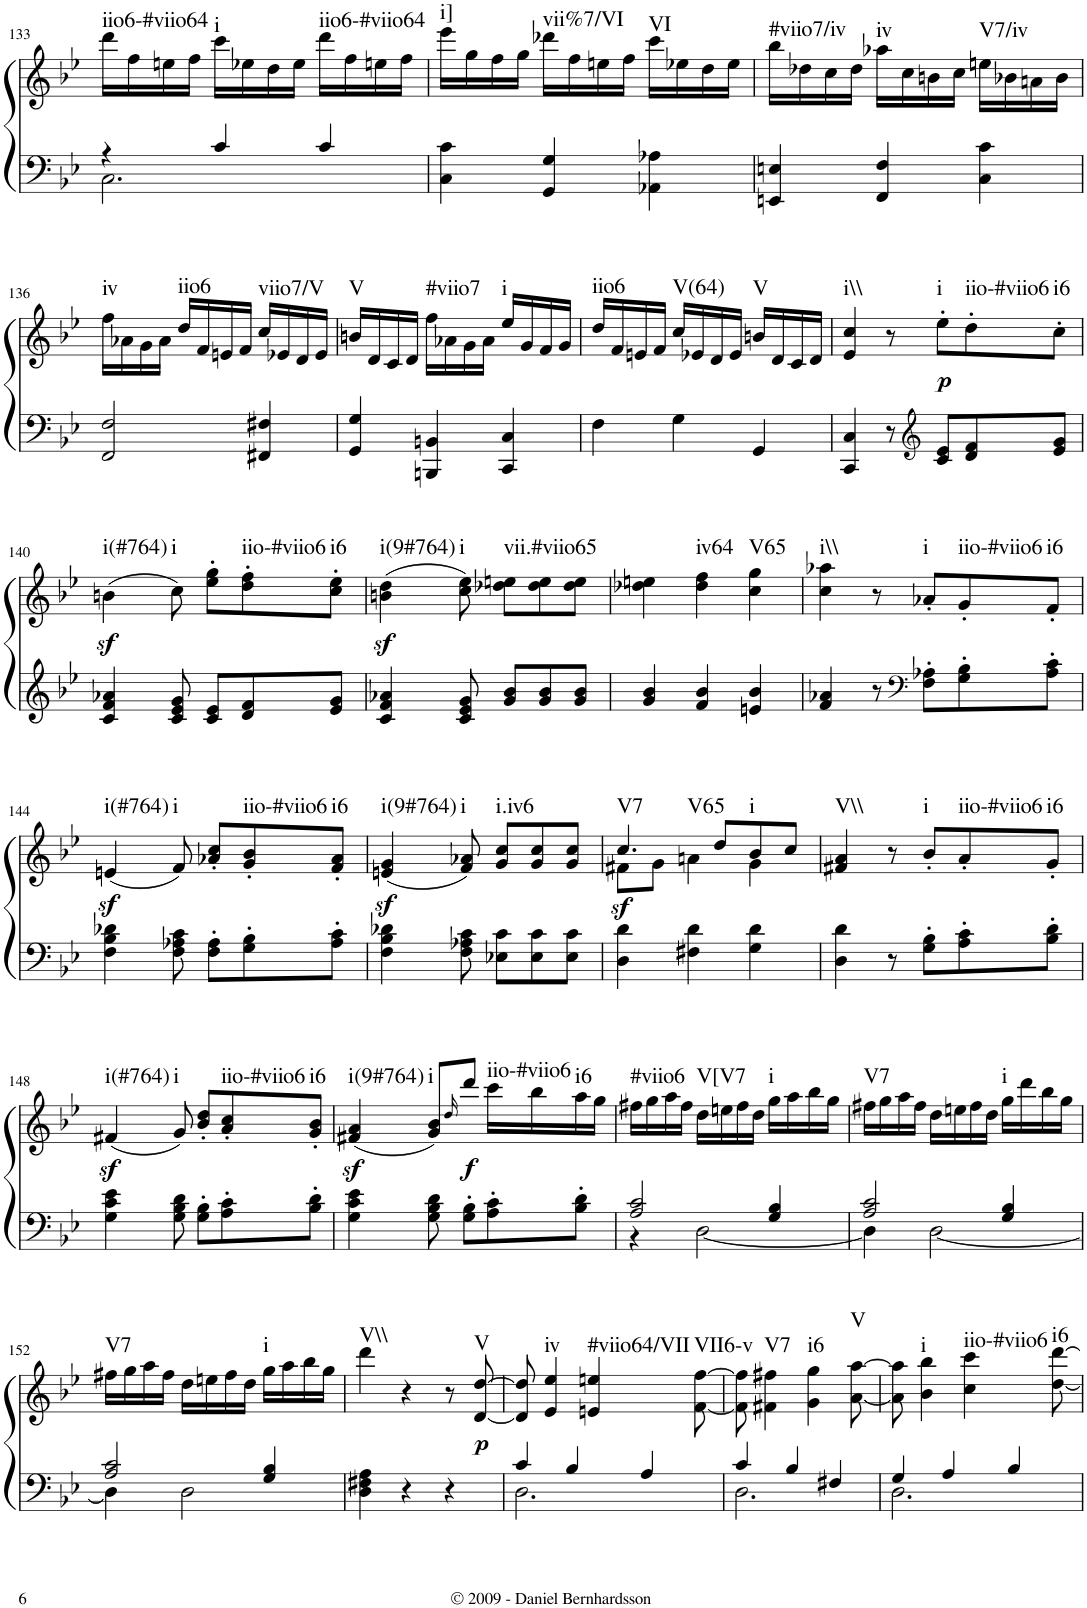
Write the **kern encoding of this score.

**kern	**kern	**dynam	**harte
*part1	*part1	*part1	*part1
*staff2	*staff1	*staff1/2	*
*I"Piano	*	*	*
*I'Pno.	*	*	*
!!LO:PB:g=z
*clefF4	*clefG2	*	*
*k[b-e-]	*k[b-e-]	*	*
*B-:	*B-:	*	*
*M3/4	*M3/4	*	*
=133	=133	=133	=133
*^	*	*	*
!	!	!	!	!LO:H:kt=iio6-#viio64
4r	2.C\	16ddd\LL	.	N
.	.	16ff\	.	.
.	.	16een\	.	.
.	.	16ff\JJ	.	.
!	!	!	!	!LO:H:kt=i
4c/	.	16ccc\LL	.	N
.	.	16ee-X\	.	.
.	.	16dd\	.	.
.	.	16ee-\JJ	.	.
!	!	!	!	!LO:H:kt=iio6-#viio64
4c/	.	16ddd\LL	.	N
.	.	16ff\	.	.
.	.	16een\	.	.
.	.	16ff\JJ	.	.
*v	*v	*	*	*
=134	=134	=134	=134
!	!	!	!LO:H:kt=i]
4C\ 4c\	16eee-\LL	.	N
.	16gg\	.	.
.	16ff\	.	.
.	16gg\JJ	.	.
!	!	!	!LO:H:kt=vii%7/VI
4GG/ 4G/	16ddd-X\LL	.	N
.	16ff\	.	.
.	16een\	.	.
.	16ff\JJ	.	.
!	!	!	!LO:H:kt=VI
4AA-X\ 4A-X\	16ccc\LL	.	N
.	16ee-X\	.	.
.	16dd\	.	.
.	16ee-\JJ	.	.
=135	=135	=135	=135
!	!	!	!LO:H:kt=#viio7/iv
4EEn/ 4En/	16bb-\LL	.	N
.	16dd-X\	.	.
.	16cc\	.	.
.	16dd-\JJ	.	.
!	!	!	!LO:H:kt=iv
4FF/ 4F/	16aa-X\LL	.	N
.	16cc\	.	.
.	16bn\	.	.
.	16cc\JJ	.	.
!	!	!	!LO:H:kt=V7/iv
4C\ 4c\	16een\LL	.	N
.	16b-X\	.	.
.	16an\	.	.
.	16b-\JJ	.	.
!!LO:LB:g=z
=136	=136	=136	=136
!	!	!	!LO:H:kt=iv
2FF/ 2F/	16ff\LL	.	N
.	16a-X\	.	.
.	16g\	.	.
.	16a-\JJ	.	.
!	!	!	!LO:H:kt=iio6
.	16dd/LL	.	N
.	16f/	.	.
.	16en/	.	.
.	16f/JJ	.	.
!	!	!	!LO:H:kt=viio7/V
4FF#X/ 4F#X/	16cc/LL	.	N
.	16e-X/	.	.
.	16d/	.	.
.	16e-/JJ	.	.
=137	=137	=137	=137
!	!	!	!LO:H:kt=V
4GG/ 4G/	16bn/LL	.	N
.	16d/	.	.
.	16c/	.	.
.	16d/JJ	.	.
!	!	!	!LO:H:kt=#viio7
4BBBn/ 4BBn/	16ff\LL	.	N
.	16a-X\	.	.
.	16g\	.	.
.	16a-\JJ	.	.
!	!	!	!LO:H:kt=i
4CC/ 4C/	16ee-/LL	.	N
.	16g/	.	.
.	16f/	.	.
.	16g/JJ	.	.
=138	=138	=138	=138
!	!	!	!LO:H:kt=iio6
4F\	16dd/LL	.	N
.	16f/	.	.
.	16en/	.	.
.	16f/JJ	.	.
!	!	!	!LO:H:kt=V(64)
4G\	16cc/LL	.	N
.	16e-X/	.	.
.	16d/	.	.
.	16e-/JJ	.	.
!	!	!	!LO:H:kt=V
4GG/	16bn/LL	.	N
.	16d/	.	.
.	16c/	.	.
.	16d/JJ	.	.
=139	=139	=139	=139
!	!	!	!LO:H:kt=i\\
4CC/ 4C/	4e-/ 4cc/	.	N
8r	8r	.	.
*clefG2	*	*	*
!	!	!LO:DY:b	!LO:H:kt=i
8c/ 8e-/L	8ee-'\L	p	N
!	!	!	!LO:H:kt=iio-#viio6
8d/ 8f/	8dd'\	.	N
!	!	!	!LO:H:kt=i6
8e-/ 8g/J	8cc'\J	.	N
!!LO:LB:g=z
=140	=140	=140	=140
!	!	!LO:DY:b	!LO:H:kt=i(#764)
4c/ 4f/ 4a-X/	(4bn\	sf	N
!	!	!	!LO:H:kt=i
8c/ 8e-/ 8g/	8cc\)	.	N
8c/ 8e-/L	8ee-\' 8gg\'L	.	.
!	!	!	!LO:H:kt=iio-#viio6
8d/ 8f/	8dd\' 8ff\'	.	N
!	!	!	!LO:H:kt=i6
8e-/ 8g/J	8cc\' 8ee-\'J	.	N
=141	=141	=141	=141
!	!	!LO:DY:b	!LO:H:kt=i(9#764)
4c/ 4f/ 4a-X/	(4bn\ 4dd\	sf	N
!	!	!	!LO:H:kt=i
8c/ 8e-/ 8g/	8cc\ 8ee-\)	.	N
!	!	!	!LO:H:kt=vii.#viio65
8g/ 8b-/L	8dd-X\ 8een\L	.	N
8g/ 8b-/	8dd-\ 8ee\	.	.
8g/ 8b-/J	8dd-\ 8ee\J	.	.
=142	=142	=142	=142
4g/ 4b-/	4dd-X\ 4een\	.	.
!	!	!	!LO:H:kt=iv64
4f/ 4b-/	4dd-\ 4ff\	.	N
!	!	!	!LO:H:kt=V65
4en/ 4b-/	4cc\ 4gg\	.	N
=143	=143	=143	=143
!	!	!	!LO:H:kt=i\\
4f/ 4a-X/	4cc\ 4aa-X\	.	N
8r	8r	.	.
*clefF4	*	*	*
!	!	!	!LO:H:kt=i
8F\' 8A-X\'L	8a-X'/L	.	N
!	!	!	!LO:H:kt=iio-#viio6
8G\' 8B-\'	8g'/	.	N
!	!	!	!LO:H:kt=i6
8A-\' 8c\'J	8f'/J	.	N
!!LO:LB:g=z
=144	=144	=144	=144
!	!	!LO:DY:b	!LO:H:kt=i(#764)
4F\ 4B-\ 4d-X\	(4en/	sf	N
!	!	!	!LO:H:kt=i
8F\ 8A-X\ 8c\	8f/)	.	N
8F\' 8A-\'L	8a-X/' 8cc/'L	.	.
!	!	!	!LO:H:kt=iio-#viio6
8G\' 8B-\'	8g/' 8b-/'	.	N
!	!	!	!LO:H:kt=i6
8A-\' 8c\'J	8f/' 8a-/'J	.	N
=145	=145	=145	=145
!	!	!LO:DY:b	!LO:H:kt=i(9#764)
4F\ 4B-\ 4d-X\	(4en/ 4g/	sf	N
!	!	!	!LO:H:kt=i
8F\ 8A-X\ 8c\	8f/ 8a-X/)	.	N
!	!	!	!LO:H:kt=i.iv6
8E-X\ 8c\L	8g/ 8cc/L	.	N
8E-\ 8c\	8g/ 8cc/	.	.
8E-\ 8c\J	8g/ 8cc/J	.	.
=146	=146	=146	=146
*	*^	*	*
!	!	!	!LO:DY:b	!LO:H:n=1:kt=V7
!	!	!	!	!LO:H:n=2:kt=V65
4D\ 4d\	4.cc/	8f#X\L	sf	N N
.	.	8g\J	.	.
4F#X\ 4d\	.	4an\	.	.
.	8dd/L	.	.	.
!	!	!	!	!LO:H:kt=i
4G\ 4d\	8b-/	4g\	.	N
.	8cc/J	.	.	.
*	*v	*v	*	*
=147	=147	=147	=147
!	!	!	!LO:H:kt=V\\
4D\ 4d\	4f#X/ 4a/	.	N
8r	8r	.	.
!	!	!	!LO:H:kt=i
8G\' 8B-\'L	8b-'/L	.	N
!	!	!	!LO:H:kt=iio-#viio6
8A\' 8c\'	8a'/	.	N
!	!	!	!LO:H:kt=i6
8B-\' 8d\'J	8g'/J	.	N
!!LO:LB:g=z
=148	=148	=148	=148
!	!	!LO:DY:b	!LO:H:kt=i(#764)
4G\ 4c\ 4e-\	(4f#X/	sf	N
!	!	!	!LO:H:kt=i
8G\ 8B-\ 8d\	8g/)	.	N
8G\' 8B-\'L	8b-/' 8dd/'L	.	.
!	!	!	!LO:H:kt=iio-#viio6
8A\' 8c\'	8a/' 8cc/'	.	N
!	!	!	!LO:H:kt=i6
8B-\' 8d\'J	8g/' 8b-/'J	.	N
=149	=149	=149	=149
!	!	!LO:DY:b	!LO:H:kt=i(9#764)
4G\ 4c\ 4e-\	(4f#X/ 4a/	sf	N
!	!	!	!LO:H:kt=i
8G\ 8B-\ 8d\	8g/ 8b-/L)	.	N
.	16qdd/	.	.
!	!	!LO:DY:b	!
8G\' 8B-\'L	8ddd/J	f	.
!	!	!	!LO:H:kt=iio-#viio6
8A\' 8c\'	16ccc\LL	.	N
.	16bb-\	.	.
!	!	!	!LO:H:kt=i6
8B-\' 8d\'J	16aa\	.	N
.	16gg\JJ	.	.
=150	=150	=150	=150
*^	*	*	*
!	!	!	!	!LO:H:kt=#viio6
2A/ 2c/	4r	16ff#X\LL	.	N
.	.	16gg\	.	.
.	.	16aa\	.	.
.	.	16ff#\JJ	.	.
!	!	!	!	!LO:H:kt=V[V7
.	[<2D\	16dd\LL	.	N
.	.	16een\	.	.
.	.	16ff#\	.	.
.	.	16dd\JJ	.	.
!	!	!	!	!LO:H:kt=i
4G/ 4B-/	.	16gg\LL	.	N
.	.	16aa\	.	.
.	.	16bb-\	.	.
.	.	16gg\JJ	.	.
=151	=151	=151	=151	=151
!	!	!	!	!LO:H:kt=V7
2A/ 2c/	4D\]	16ff#X\LL	.	N
.	.	16gg\	.	.
.	.	16aa\	.	.
.	.	16ff#\JJ	.	.
.	[<2D\	16dd\LL	.	.
.	.	16een\	.	.
.	.	16ff#\	.	.
.	.	16dd\JJ	.	.
!	!	!	!	!LO:H:kt=i
4G/ 4B-/	.	16gg\LL	.	N
.	.	16ddd\	.	.
.	.	16bb-\	.	.
.	.	16gg\JJ	.	.
!!LO:LB:g=z
=152	=152	=152	=152	=152
!	!	!	!	!LO:H:kt=V7
2A/ 2c/	4D\]	16ff#X\LL	.	N
.	.	16gg\	.	.
.	.	16aa\	.	.
.	.	16ff#\JJ	.	.
.	2D\	16dd\LL	.	.
.	.	16een\	.	.
.	.	16ff#\	.	.
.	.	16dd\JJ	.	.
!	!	!	!	!LO:H:kt=i
4G/ 4B-/	.	16gg\LL	.	N
.	.	16aa\	.	.
.	.	16bb-\	.	.
.	.	16gg\JJ	.	.
*v	*v	*	*	*
=153	=153	=153	=153
!	!	!	!LO:H:kt=V\\
4D\ 4F#X\ 4A\	4ddd\	.	N
4r	4r	.	.
4r	8r	.	.
!	!	!LO:DY:b	!LO:H:kt=V
.	[<8d/ [>8dd/	p	N
=154	=154	=154	=154
*^	*	*	*
4c/	2.D\	8d/] 8dd/]	.	.
!	!	!	!	!LO:H:kt=iv
.	.	4e-/ 4ee-/	.	N
4B-/	.	.	.	.
!	!	!	!	!LO:H:kt=#viio64/VII
.	.	4en/ 4een/	.	N
4A/	.	.	.	.
!	!	!	!	!LO:H:kt=VII6-v
.	.	[<8f\ [>8ff\	.	N
=155	=155	=155	=155	=155
4c/	2.D\	8f\] 8ff\]	.	.
!	!	!	!	!LO:H:kt=V7
.	.	4f#X\ 4ff#X\	.	N
4B-/	.	.	.	.
!	!	!	!	!LO:H:kt=i6
.	.	4g\ 4gg\	.	N
4F#X/	.	.	.	.
!	!	!	!	!LO:H:kt=V
.	.	[<8a\ [>8aa\	.	N
=156	=156	=156	=156	=156
4G/	2.D\	8a\] 8aa\]	.	.
!	!	!	!	!LO:H:kt=i
.	.	4b-\ 4bb-\	.	N
4A/	.	.	.	.
!	!	!	!	!LO:H:kt=iio-#viio6
.	.	4cc\ 4ccc\	.	N
4B-/	.	.	.	.
!	!	!	!	!LO:H:kt=i6
.	.	[<8dd\ [>8ddd\	.	N
*v	*v	*	*	*
=	=	=	=
*-	*-	*-	*-
